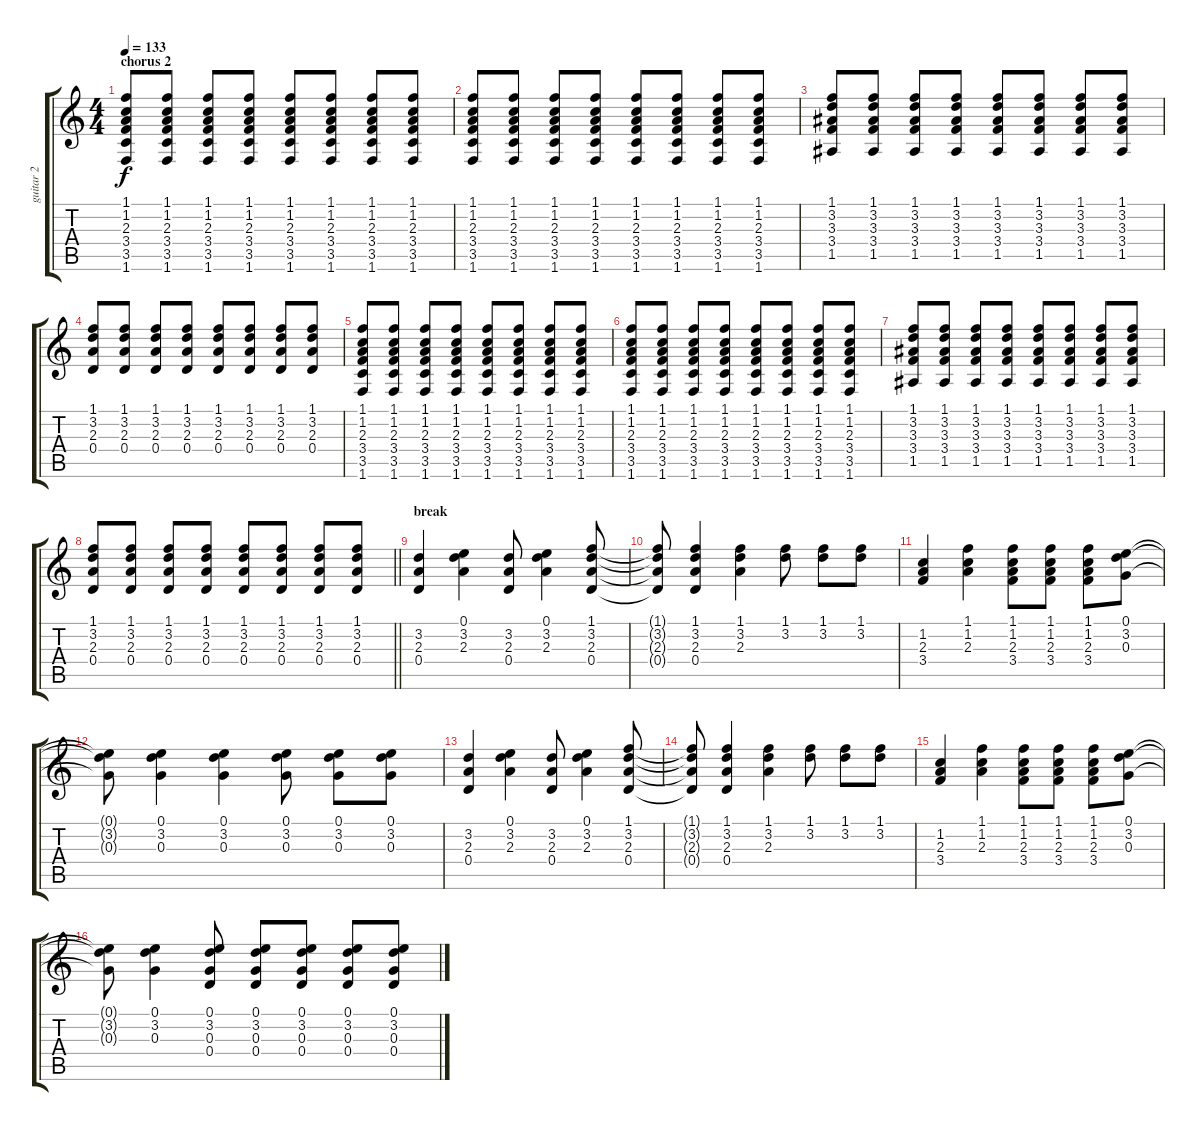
\track ("guitar 2" "guitar 2") {instrument electricguitarclean}
\staff {score tabs}
\tuning (E4 B3 G3 D3 A2 E2) {hide}
\ts (4 4)
\section ("" "chorus 2")
\tempo 133
\clef g2
\ks c
(1.1 1.2 2.3 3.4 3.5 1.6).8{dy f volume 6 balance 2 instrument overdrivenguitar} (1.1 1.2 2.3 3.4 3.5 1.6).8 (1.1 1.2 2.3 3.4 3.5 1.6).8 (1.1 1.2 2.3 3.4 3.5 1.6).8 (1.1 1.2 2.3 3.4 3.5 1.6).8 (1.1 1.2 2.3 3.4 3.5 1.6).8 (1.1 1.2 2.3 3.4 3.5 1.6).8 (1.1 1.2 2.3 3.4 3.5 1.6).8 |
(1.1 1.2 2.3 3.4 3.5 1.6).8 (1.1 1.2 2.3 3.4 3.5 1.6).8 (1.1 1.2 2.3 3.4 3.5 1.6).8 (1.1 1.2 2.3 3.4 3.5 1.6).8 (1.1 1.2 2.3 3.4 3.5 1.6).8 (1.1 1.2 2.3 3.4 3.5 1.6).8 (1.1 1.2 2.3 3.4 3.5 1.6).8 (1.1 1.2 2.3 3.4 3.5 1.6).8 |
(1.1 3.2 3.3 3.4 1.5).8 (1.1 3.2 3.3 3.4 1.5).8 (1.1 3.2 3.3 3.4 1.5).8 (1.1 3.2 3.3 3.4 1.5).8 (1.1 3.2 3.3 3.4 1.5).8 (1.1 3.2 3.3 3.4 1.5).8 (1.1 3.2 3.3 3.4 1.5).8 (1.1 3.2 3.3 3.4 1.5).8 |
(1.1 3.2 2.3 0.4).8 (1.1 3.2 2.3 0.4).8 (1.1 3.2 2.3 0.4).8 (1.1 3.2 2.3 0.4).8 (1.1 3.2 2.3 0.4).8 (1.1 3.2 2.3 0.4).8 (1.1 3.2 2.3 0.4).8 (1.1 3.2 2.3 0.4).8 |
(1.1 1.2 2.3 3.4 3.5 1.6).8 (1.1 1.2 2.3 3.4 3.5 1.6).8 (1.1 1.2 2.3 3.4 3.5 1.6).8 (1.1 1.2 2.3 3.4 3.5 1.6).8 (1.1 1.2 2.3 3.4 3.5 1.6).8 (1.1 1.2 2.3 3.4 3.5 1.6).8 (1.1 1.2 2.3 3.4 3.5 1.6).8 (1.1 1.2 2.3 3.4 3.5 1.6).8 |
(1.1 1.2 2.3 3.4 3.5 1.6).8 (1.1 1.2 2.3 3.4 3.5 1.6).8 (1.1 1.2 2.3 3.4 3.5 1.6).8 (1.1 1.2 2.3 3.4 3.5 1.6).8 (1.1 1.2 2.3 3.4 3.5 1.6).8 (1.1 1.2 2.3 3.4 3.5 1.6).8 (1.1 1.2 2.3 3.4 3.5 1.6).8 (1.1 1.2 2.3 3.4 3.5 1.6).8 |
(1.1 3.2 3.3 3.4 1.5).8 (1.1 3.2 3.3 3.4 1.5).8 (1.1 3.2 3.3 3.4 1.5).8 (1.1 3.2 3.3 3.4 1.5).8 (1.1 3.2 3.3 3.4 1.5).8 (1.1 3.2 3.3 3.4 1.5).8 (1.1 3.2 3.3 3.4 1.5).8 (1.1 3.2 3.3 3.4 1.5).8 |
\barLineRight lightlight
(1.1 3.2 2.3 0.4).8 (1.1 3.2 2.3 0.4).8 (1.1 3.2 2.3 0.4).8 (1.1 3.2 2.3 0.4).8 (1.1 3.2 2.3 0.4).8 (1.1 3.2 2.3 0.4).8 (1.1 3.2 2.3 0.4).8 (1.1 3.2 2.3 0.4).8 |
\section ("" "break")
(3.2 2.3 0.4).4{volume 15 instrument electricguitarclean} (0.1 3.2 2.3).4 (3.2 2.3 0.4).8 (0.1 3.2 2.3).4 (1.1 3.2 2.3 0.4).8 |
(1.1{t} 3.2{t} 2.3{t} 0.4{t}).8 (1.1 3.2 2.3 0.4).4 (1.1 3.2 2.3).4 (1.1 3.2).8 (1.1 3.2).8 (1.1 3.2).8 |
(1.2 2.3 3.4).4 (1.1 1.2 2.3).4 (1.1 1.2 2.3 3.4).8 (1.1 1.2 2.3 3.4).8 (1.1 1.2 2.3 3.4).8 (0.1 3.2 0.3).8 |
(0.1{t} 3.2{t} 0.3{t}).8 (0.1 3.2 0.3).4 (0.1 3.2 0.3).4 (0.1 3.2 0.3).8 (0.1 3.2 0.3).8 (0.1 3.2 0.3).8 |
(3.2 2.3 0.4).4 (0.1 3.2 2.3).4 (3.2 2.3 0.4).8 (0.1 3.2 2.3).4 (1.1 3.2 2.3 0.4).8 |
(1.1{t} 3.2{t} 2.3{t} 0.4{t}).8 (1.1 3.2 2.3 0.4).4 (1.1 3.2 2.3).4 (1.1 3.2).8 (1.1 3.2).8 (1.1 3.2).8 |
(1.2 2.3 3.4).4 (1.1 1.2 2.3).4 (1.1 1.2 2.3 3.4).8 (1.1 1.2 2.3 3.4).8 (1.1 1.2 2.3 3.4).8 (0.1 3.2 0.3).8 |
(0.1{t} 3.2{t} 0.3{t}).8 (0.1 3.2 0.3).4 (0.1 3.2 0.3 0.4).8 (0.1 3.2 0.3 0.4).8 (0.1 3.2 0.3 0.4).8 (0.1 3.2 0.3 0.4).8 (0.1 3.2 0.3 0.4).8
